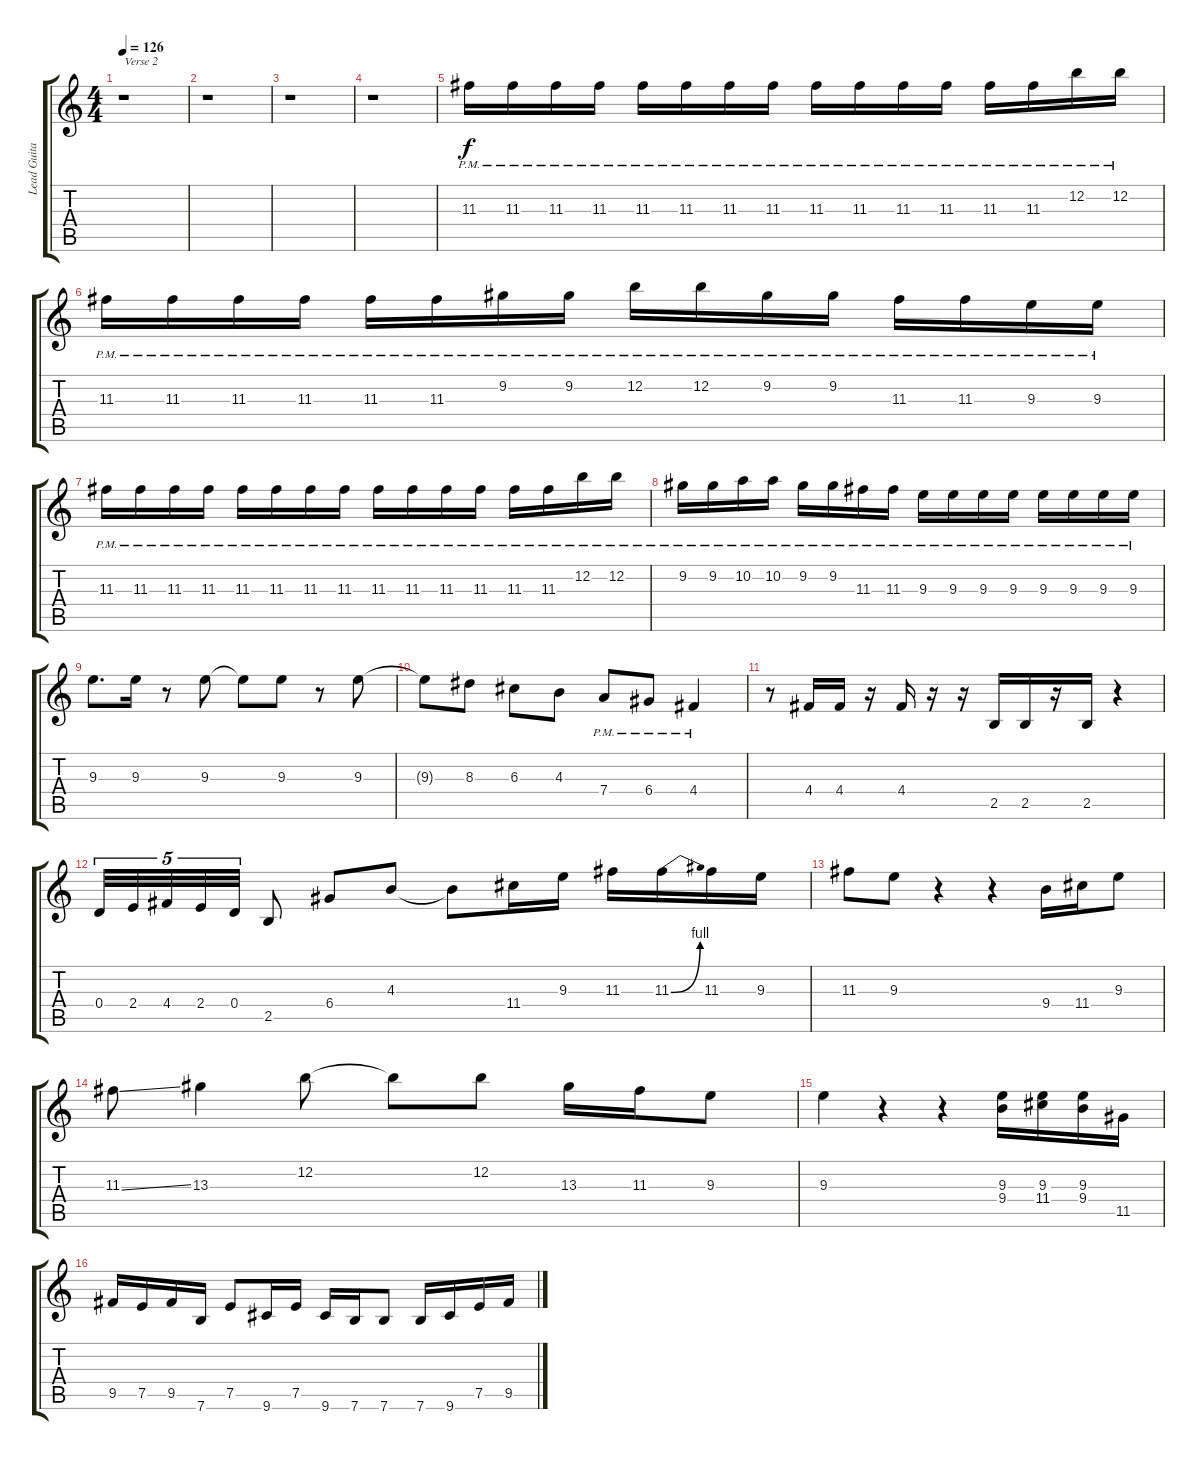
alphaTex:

\track ("Lead Guitar" "Lead Guita") {instrument overdrivenguitar}
\staff {score tabs}
\tuning (E4 B3 G3 D3 A2 E2) {hide}
\ts (4 4)
\tempo 126
\clef g2
\ks c
r.1{txt "Verse 2" dy f} |
r.1 |
r.1 |
r.1 |
11.3{pm}.16 11.3{pm}.16 11.3{pm}.16 11.3{pm}.16 11.3{pm}.16 11.3{pm}.16 11.3{pm}.16 11.3{pm}.16 11.3{pm}.16 11.3{pm}.16 11.3{pm}.16 11.3{pm}.16 11.3{pm}.16 11.3{pm}.16 12.2{pm}.16 12.2{pm}.16 |
11.3{pm}.16 11.3{pm}.16 11.3{pm}.16 11.3{pm}.16 11.3{pm}.16 11.3{pm}.16 9.2{pm}.16 9.2{pm}.16 12.2{pm}.16 12.2{pm}.16 9.2{pm}.16 9.2{pm}.16 11.3{pm}.16 11.3{pm}.16 9.3{pm}.16 9.3{pm}.16 |
11.3{pm}.16 11.3{pm}.16 11.3{pm}.16 11.3{pm}.16 11.3{pm}.16 11.3{pm}.16 11.3{pm}.16 11.3{pm}.16 11.3{pm}.16 11.3{pm}.16 11.3{pm}.16 11.3{pm}.16 11.3{pm}.16 11.3{pm}.16 12.2{pm}.16 12.2{pm}.16 |
9.2{pm}.16 9.2{pm}.16 10.2{pm}.16 10.2{pm}.16 9.2{pm}.16 9.2{pm}.16 11.3{pm}.16 11.3{pm}.16 9.3{pm}.16 9.3{pm}.16 9.3{pm}.16 9.3{pm}.16 9.3{pm}.16 9.3{pm}.16 9.3{pm}.16 9.3{pm}.16 |
9.3.8{d} 9.3.16 r.8 9.3.8 9.3{t}.8 9.3.8 r.8 9.3.8 |
9.3{t}.8 8.3.8 6.3.8 4.3.8 7.4{pm}.8 6.4{pm}.8 4.4{pm}.4 |
r.8 4.4.16 4.4.16 r.16 4.4.16 r.16 r.16 2.5.16 2.5.16 r.16 2.5.16 r.4 |
0.4.32{tu (5 4)} 2.4.32{tu (5 4)} 4.4.32{tu (5 4)} 2.4.32{tu (5 4)} 0.4.32{tu (5 4)} 2.5.8 6.4.8 4.3.8 4.3{t}.8 11.4.16 9.3.16 11.3.16 11.3{be (bend 0 0 60 4)}.16 11.3.16 9.3.16 |
11.3.8 9.3.8 r.4 r.4 9.4.16 11.4.16 9.3.8 |
11.3{ss}.8 13.3.4 12.2.8 12.2{t}.8 12.2.8 13.3.16 11.3.16 9.3.8 |
9.3.4 r.4 r.4 (9.3 9.4).16 (9.3 11.4).16 (9.3 9.4).16 11.5.16 |
9.5.16 7.5.16 9.5.16 7.6.16 7.5.8 9.6.16 7.5.16 9.6.16 7.6.16 7.6.8 7.6.16 9.6.16 7.5.16 9.5.16
